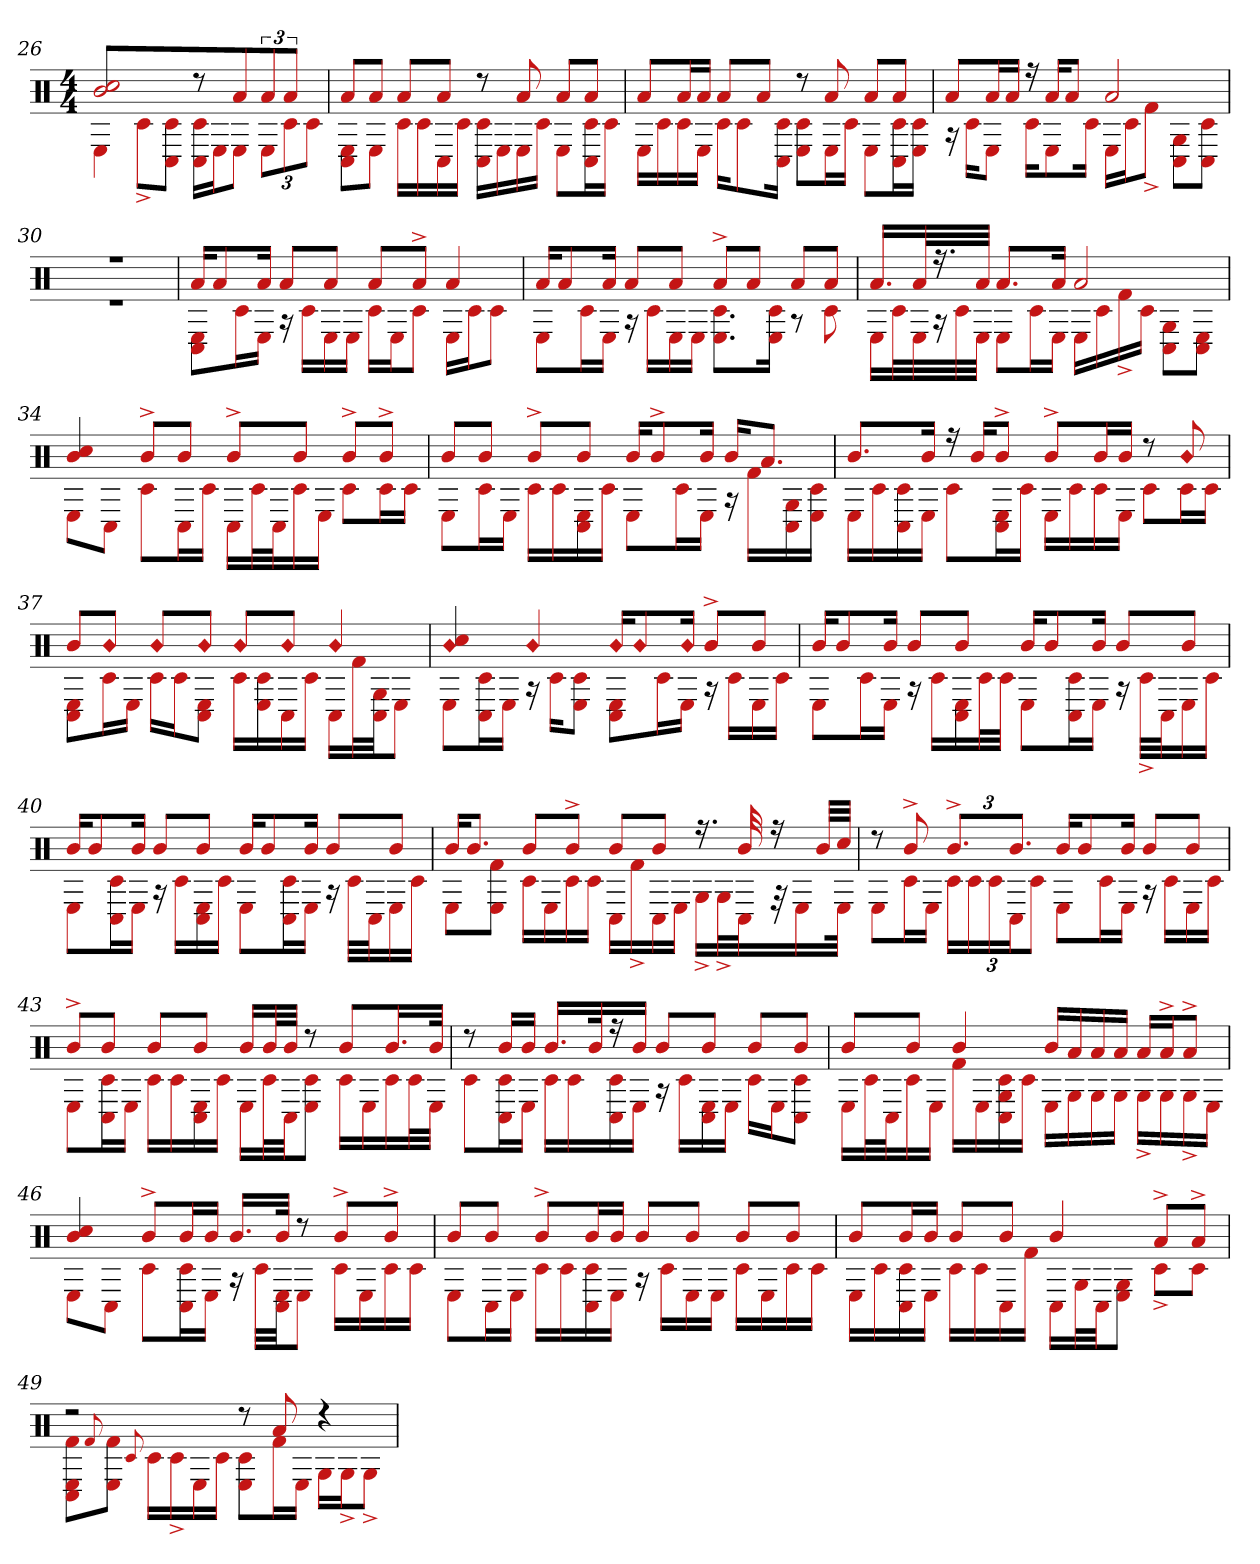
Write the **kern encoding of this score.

**kern
*part1
*staff1
*clefX
*k[]
*M4/4
=26
*^
2cc# 2b	4E
.	8c#^L
.	8C# 8c#J
8r	16C# 16c#LL
.	16EJ
8a	8EJ
12aJ	12EL
6a	12c#
.	12c#J
=27	=27
8aL	8C# 8EL
8aJ	8EJ
8aL	16c#LL
.	16c#
8aJ	16C#
.	16c#JJ
8r	16C# 16c#LL
.	16E
8a	16E
.	16c#JJ
8aL	8EL
8aJ	16C# 16c#L
.	16c#JJ
=28	=28
8aL	16ELL
.	16c#
16aL	16c#
16aJJ	16EJJ
8aL	16c#KL
.	8c#
8aJ	.
.	16c# 16C#Jk
8r	8c# 8EL
8a	16EL
.	16c#JJ
8aL	8EL
8aJ	16C# 16c#L
.	16E 16c#JJ
=29	=29
8aL	16r
.	16c#KL
16aL	8EJ
16aJJ	.
16r	16c#KL
16aKL	8E
8aJ	.
.	16c#Jk
2a	16ELL
.	16c#J
.	8f#^J
.	8C# 8GL
.	8C# 8c#J
=30	=30
1r	1r
=31	=31
16aKL	8C# 8EL
8a	.
.	16c#L
16aJk	16EJJ
8aL	16r
.	16c#LL
8aJ	16E
.	16EJJ
8aL	16c#LL
.	16EJ
8a^J	8c#J
4a	16ELL
.	16c#J
.	8c#J
=32	=32
16aKL	8EL
8a	.
.	16c#L
16aJk	16EJJ
8aL	16r
.	16c#LL
8aJ	16E
.	16EJJ
8a^L	8.c# 8.EL
8aJ	.
.	16c# 16EJk
8aL	8r
8aJ	8c#
=33	=33
16.aLL	16ELL
.	32c#L
32aL	32E
16.r	16r
.	32c#
32aJJJ	32EJJJ
8.aL	8EL
.	16c#L
16aJk	16EJJ
2a	16ELL
.	16c#
.	16f#^
.	16c#JJ
.	8G 8C#L
.	8C# 8EJ
=34	=34
4cc# 4b	8EL
.	8C#J
8b^L	8c#L
8bJ	16C#L
.	16c#JJ
8b^L	16C#LL
.	32c#L
.	32C#J
8bJ	16c#
.	16EJJ
8b^L	8c#L
8b^J	16c#L
.	16c#JJ
=35	=35
8bL	8EL
8bJ	16c#L
.	16EJJ
8b^L	16c#LL
.	16c#
8bJ	16E 16C#
.	16c#JJ
16bKL	8EL
8b^	.
.	16c#L
16bJk	16EJJ
16bKL	16r
8.aJ	16f#LL
.	16C# 16G
.	16E 16c#JJ
=36	=36
8.bL	16ELL
.	16c#
.	16c# 16C#
16bJk	16EJJ
16r	8c#L
16bKL	.
8b^J	16C# 16EL
.	16c#JJ
8b^L	16ELL
.	16c#
16bL	16c#
16bJJ	16EJJ
8r	8c#L
!LO:N:head=diamond	!
8b	16c#L
.	16c#JJ
=37	=37
8bL	8E 8C#L
!LO:N:head=diamond	!
8bJ	16c#L
.	16EJJ
!LO:N:head=diamond	!
8bL	16c#LL
.	16c#J
!LO:N:head=diamond	!
8bJ	8C# 8EJ
!LO:N:head=diamond	!
8bL	16c#LL
.	16E 16c#
!LO:N:head=diamond	!
8bJ	16C#
.	16c#JJ
!LO:N:head=diamond	!
4b	16C#LL
.	32f#L
.	32C# 32GJJ
.	8EJ
=38	=38
!LO:N:n=1:head=diamond	!
4b 4cc#	8EL
.	16c# 16C#L
.	16EJJ
!LO:N:head=diamond	!
4b	16r
.	16c#KL
.	8E 8c#J
!LO:N:head=diamond	!
16bKL	8C# 8EL
!LO:N:head=diamond	!
8b	.
.	16c#L
!LO:N:head=diamond	!
16bJk	16EJJ
8b^L	16r
.	16c#LL
8bJ	16E
.	16c#JJ
=39	=39
16bKL	8EL
8b	.
.	16c#L
16bJk	16EJJ
8bL	16r
.	16c#LL
8bJ	16C# 16E
.	32c#L
.	32c#JJJ
16bKL	8EL
8b	.
.	16c# 16C#L
16bJk	16EJJ
8bL	16r
.	32c#^LLL
.	32C#J
8bJ	16E
.	16c#JJ
=40	=40
16bKL	8EL
8b	.
.	16c# 16C#L
16bJk	16EJJ
8bL	16r
.	16c#LL
8bJ	16C# 16E
.	16c#JJ
16bKL	8EL
8b	.
.	16C# 16c#L
16bJk	16EJJ
8bL	16r
.	32c#LLL
.	32C#J
8bJ	16E
.	16c#JJ
=41	=41
16bKL	8EL
8.bJ	.
.	8f# 8EJ
8bL	16c#LL
.	16E
8b^J	16c#
.	16c#JJ
8bL	16C#LL
.	16f#^
8bJ	16C#
.	16EJJ
16.r	16G^LL
.	32G^L
32b	32C#J
16r	32r
.	16E
32bLLL	.
32cc#JJJ	32EJJk
=42	=42
8r	8EL
8b^	16c#L
.	16EJJ
12.b^L	24c#LL
.	24c#
.	24c#
12.bJ	24C#J
.	12c#J
16bKL	8EL
8b	.
.	16c#L
16bJk	16EJJ
8bL	16r
.	16c#LL
8bJ	16E
.	16c#JJ
=43	=43
8b^L	8EL
8bJ	16C# 16c#L
.	16EJJ
8bL	16c#LL
.	16c#
8bJ	16C# 16E
.	16c#JJ
16bLL	16ELL
32bL	32c#L
32bJJJ	32C#JJ
8r	8c# 8EJ
8bL	16c#LL
.	16E
16.bL	16c#
.	32c#L
32bJJk	32EJJJ
=44	=44
8r	8c#L
16bLL	16c# 16C#L
16bJJ	16EJJ
16.bLL	16c#LL
.	16c#
32bk	.
16r	16c# 16C#
16bJJ	16EJJ
8bL	16r
.	16c#LL
8bJ	16E 16C#
.	16EJJ
8bL	16c#LL
.	16EJ
8bJ	8C# 8c#J
=45	=45
8bL	16ELL
.	32c#L
.	32C#J
8bJ	16c#
.	16EJJ
4b	16f#LL
.	16E
.	16C# 16c# 16G
.	16c#JJ
16bLL	16ELL
16a	16G
16a	16G
16aJJ	16GJJ
16aLL	16G^LL
16a^J	16G
8a^J	16G^
.	16EJJ
=46	=46
4cc# 4b	8EL
.	8C#J
8b^L	8c#L
16bL	16c# 16C#L
16bJJ	16EJJ
16.bLL	16r
.	32c#LLL
32bJJk	32E 32C#JJ
8r	8EJ
8b^L	16c#LL
.	16E
8b^J	16c#
.	16c#JJ
=47	=47
8bL	8EL
8bJ	16C#L
.	16EJJ
8b^L	16c#LL
.	16c#
16bL	16c# 16C#
16bJJ	16EJJ
8bL	16r
.	16c#LL
8bJ	16E
.	16EJJ
8bL	16c#LL
.	16E
8bJ	16c#
.	16c#JJ
=48	=48
8bL	16ELL
.	16c#
16bL	16C# 16c#
16bJJ	16EJJ
8bL	16c#LL
.	16c#
8bJ	16C#
.	16f#JJ
4b	16C#LL
.	32GL
.	32C#JJ
.	8G 8EJ
8a^L	8c#^L
8a^J	8c#J
=49	=49
2r	8E 8C# 8f#L
.	8qqf#
.	8f# 8EJ
.	8qqc#
.	16c#LL
.	16c#^
.	16E
.	16c#JJ
8r	8c# 8EL
8a	16f#L
.	16EJJ
4r	16GLL
.	16G^J
.	8G^J
*v	*v
=
*-
